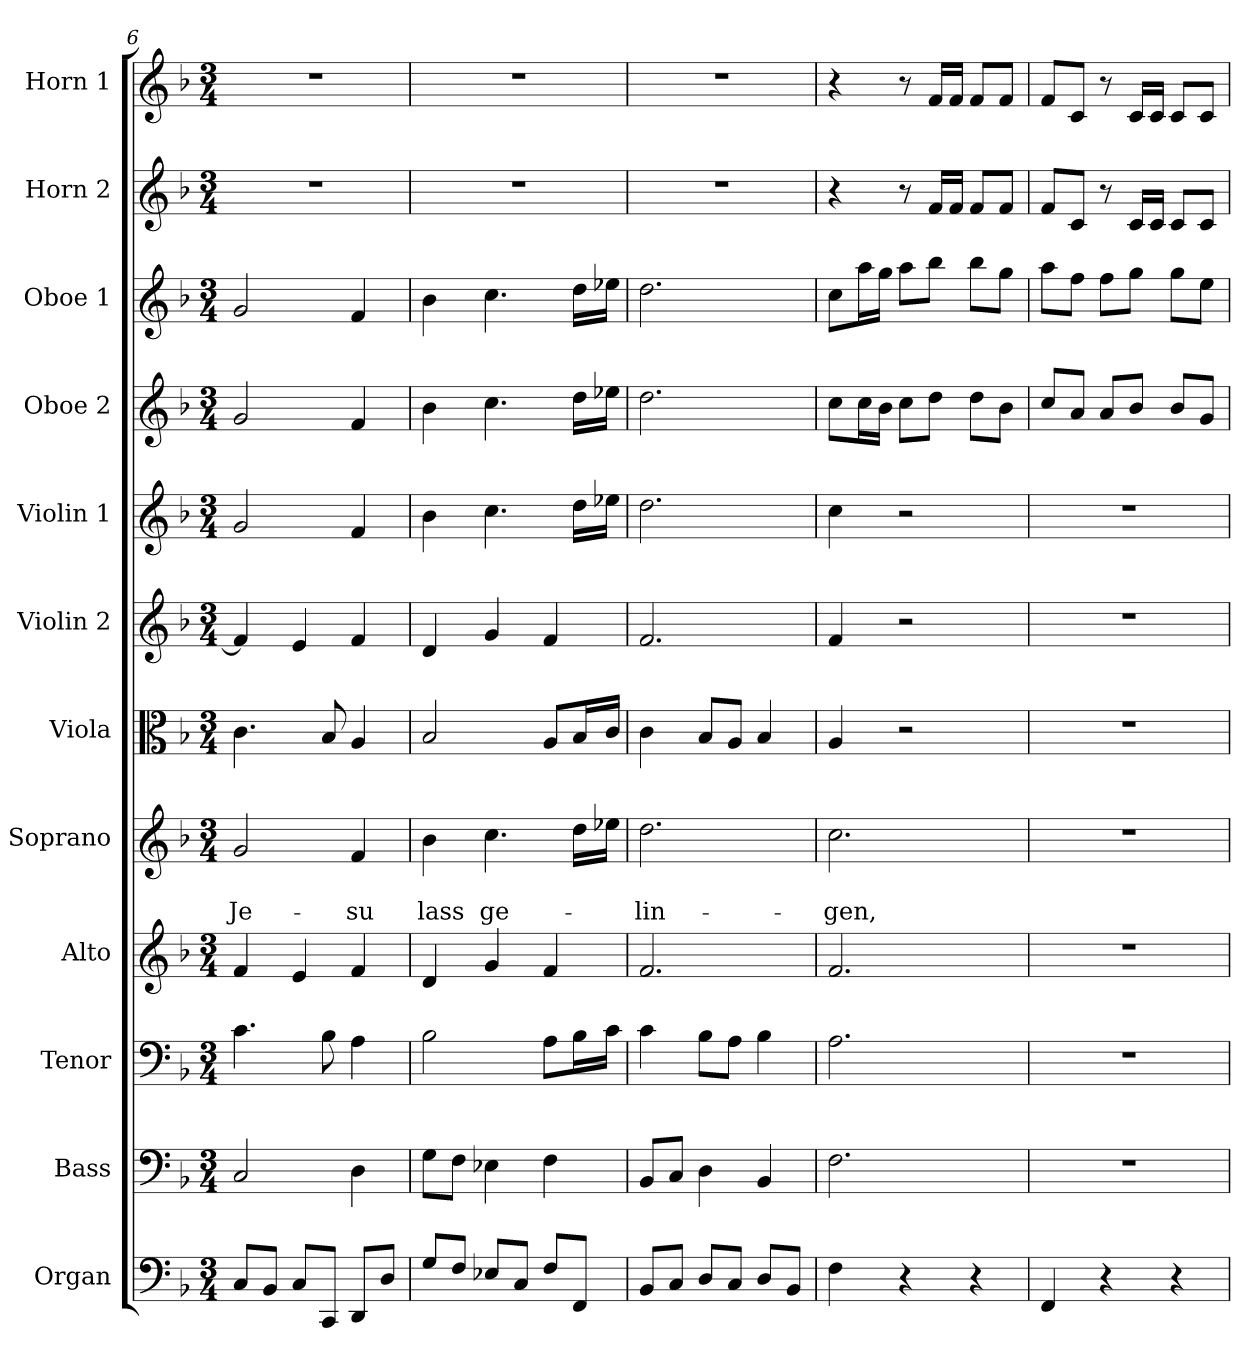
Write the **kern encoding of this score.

**kern	**kern	**kern	**kern	**kern	**text	**text	**kern	**kern	**kern	**kern	**kern	**kern	**kern
*part12	*part11	*part10	*part9	*part8	*part8	*part8	*part7	*part6	*part5	*part4	*part3	*part2	*part1
*staff12	*staff11	*staff10	*staff9	*staff8	*staff8	*staff8	*staff7	*staff6	*staff5	*staff4	*staff3	*staff2	*staff1
*I"Organ	*I"Bass	*I"Tenor	*I"Alto	*I"Soprano	*	*	*I"Viola	*I"Violin 2	*I"Violin 1	*I"Oboe 2	*I"Oboe 1	*I"Horn 2	*I"Horn 1
*I'Org	*I'B.	*I'T.	*I'A.	*I'S.	*	*	*I'Vla	*I'Vn2	*I'Vn1	*I'O1	*I'O1	*I'H2	*I'H1
*clefF4	*clefF4	*clefF4	*clefG2	*clefG2	*	*	*clefC3	*clefG2	*clefG2	*clefG2	*clefG2	*clefG2	*clefG2
*k[b-]	*k[b-]	*k[b-]	*k[b-]	*k[b-]	*	*	*k[b-]	*k[b-]	*k[b-]	*k[b-]	*k[b-]	*k[b-]	*k[b-]
*F:	*F:	*F:	*F:	*F:	*	*	*F:	*F:	*F:	*F:	*F:	*F:	*F:
*M3/4	*M3/4	*M3/4	*M3/4	*M3/4	*	*	*M3/4	*M3/4	*M3/4	*M3/4	*M3/4	*M3/4	*M3/4
=6	=6	=6	=6	=6	=6	=6	=6	=6	=6	=6	=6	=6	=6
8C/L	2C/	4.c\	4f/	2g/	.	Je-	4.c\	4f/]	2g/	2g/	2g/	2.r	2.r
8BB-/J	.	.	.	.	.	.	.	.	.	.	.	.	.
8C/L	.	.	4e/	.	.	.	.	4e/	.	.	.	.	.
8CC/J	.	8B-\	.	.	.	.	8B-/	.	.	.	.	.	.
8DD/L	4D\	4A\	4f/	4f/	.	-su	4A/	4f/	4f/	4f/	4f/	.	.
8D/J	.	.	.	.	.	.	.	.	.	.	.	.	.
=7	=7	=7	=7	=7	=7	=7	=7	=7	=7	=7	=7	=7	=7
8G/L	8G\L	2B-\	4d/	4b-\	.	lass	2B-/	4d/	4b-\	4b-\	4b-\	2.r	2.r
8F/J	8F\J	.	.	.	.	.	.	.	.	.	.	.	.
8E-X/L	4E-X\	.	4g/	4.cc\	.	ge-	.	4g/	4.cc\	4.cc\	4.cc\	.	.
8C/J	.	.	.	.	.	.	.	.	.	.	.	.	.
8F/L	4F\	8A\L	4f/	.	.	.	8A/L	4f/	.	.	.	.	.
8FF/J	.	16B-\L	.	16dd\LL	.	.	16B-/L	.	16dd\LL	16dd\LL	16dd\LL	.	.
.	.	16c\JJ	.	16ee-X\JJ	.	.	16c/JJ	.	16ee-X\JJ	16ee-X\JJ	16ee-X\JJ	.	.
=8	=8	=8	=8	=8	=8	=8	=8	=8	=8	=8	=8	=8	=8
8BB-/L	8BB-/L	4c\	2.f/	2.dd\	.	-lin-	4c\	2.f/	2.dd\	2.dd\	2.dd\	2.r	2.r
8C/J	8C/J	.	.	.	.	.	.	.	.	.	.	.	.
8D/L	4D\	8B-\L	.	.	.	.	8B-/L	.	.	.	.	.	.
8C/J	.	8A\J	.	.	.	.	8A/J	.	.	.	.	.	.
8D/L	4BB-/	4B-\	.	.	.	.	4B-/	.	.	.	.	.	.
8BB-/J	.	.	.	.	.	.	.	.	.	.	.	.	.
=9	=9	=9	=9	=9	=9	=9	=9	=9	=9	=9	=9	=9	=9
4F\	2.F\	2.A\	2.f/	2.cc\	.	-gen,	4A/	4f/	4cc\	8cc\L	8cc\L	4r	4r
.	.	.	.	.	.	.	.	.	.	16cc\L	16aa\L	.	.
.	.	.	.	.	.	.	.	.	.	16b-\JJ	16gg\JJ	.	.
4r	.	.	.	.	.	.	2r	2r	2r	8cc\L	8aa\L	8r	8r
.	.	.	.	.	.	.	.	.	.	8dd\J	8bb-\J	16f/LL	16f/LL
.	.	.	.	.	.	.	.	.	.	.	.	16f/JJ	16f/JJ
4r	.	.	.	.	.	.	.	.	.	8dd\L	8bb-\L	8f/L	8f/L
.	.	.	.	.	.	.	.	.	.	8b-\J	8gg\J	8f/J	8f/J
!!LO:PB:g=z
=10	=10	=10	=10	=10	=10	=10	=10	=10	=10	=10	=10	=10	=10
4FF/	2.r	2.r	2.r	2.r	.	.	2.r	2.r	2.r	8cc/L	8aa\L	8f/L	8f/L
.	.	.	.	.	.	.	.	.	.	8a/J	8ff\J	8c/J	8c/J
4r	.	.	.	.	.	.	.	.	.	8a/L	8ff\L	8r	8r
.	.	.	.	.	.	.	.	.	.	8b-/J	8gg\J	16c/LL	16c/LL
.	.	.	.	.	.	.	.	.	.	.	.	16c/JJ	16c/JJ
4r	.	.	.	.	.	.	.	.	.	8b-/L	8gg\L	8c/L	8c/L
.	.	.	.	.	.	.	.	.	.	8g/J	8ee\J	8c/J	8c/J
=	=	=	=	=	=	=	=	=	=	=	=	=	=
*-	*-	*-	*-	*-	*-	*-	*-	*-	*-	*-	*-	*-	*-
